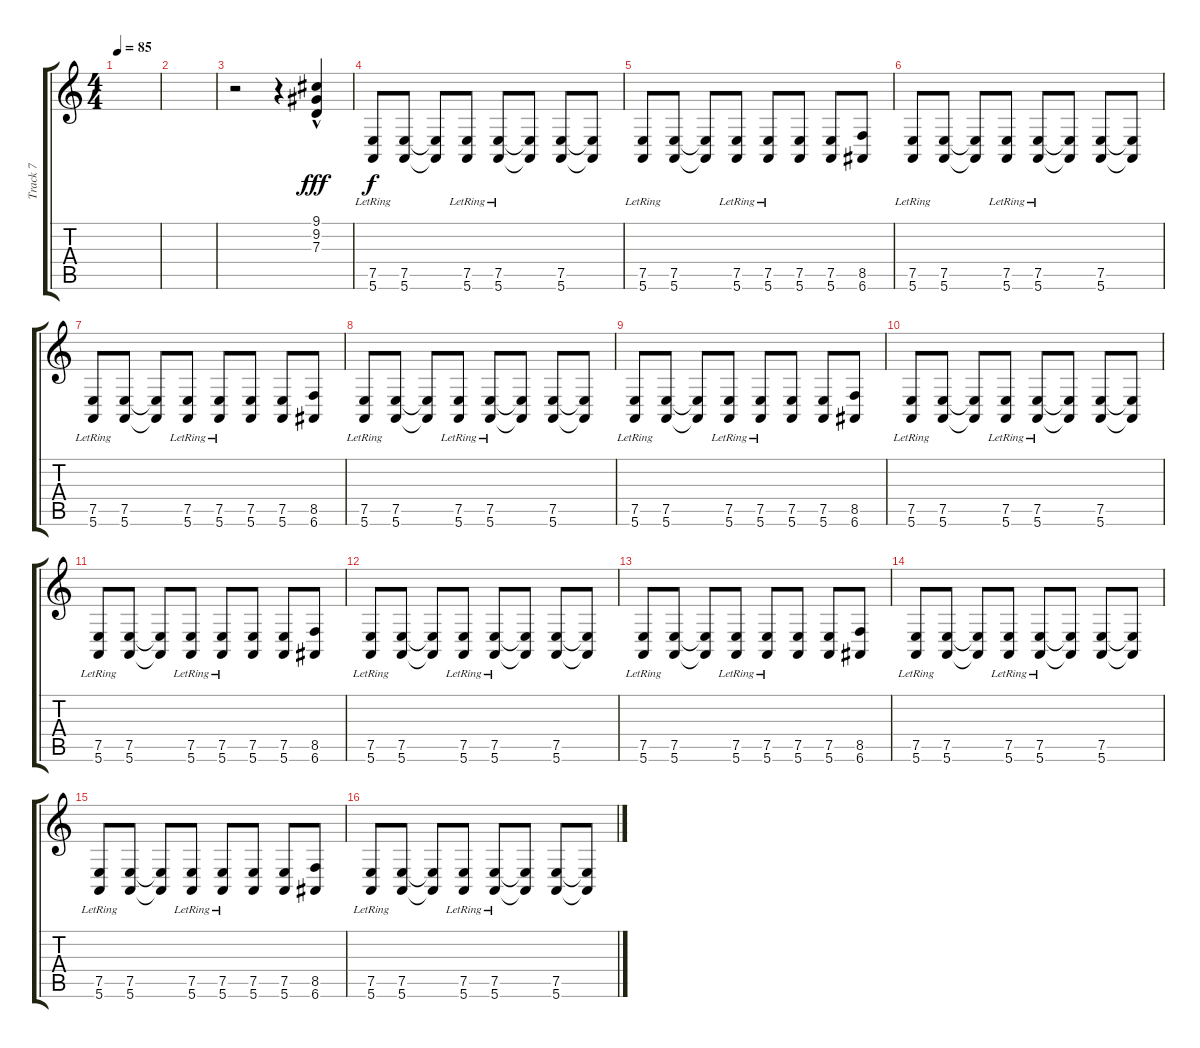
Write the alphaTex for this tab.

\track ("Track 7" "Track 7") {instrument lead4chiff}
\staff {score tabs}
\tuning (E4 B3 G3 D3 A2 E2) {hide}
\ts (4 4)
\tempo 85
\clef g2
\ks c
|
|
r.2 r.4 (9.1{hac} 9.2{hac} 7.3{hac}).4{dy fff instrument reversecymbal} |
(7.5 5.6{lr}).8{dy f instrument lead4chiff} (7.5 5.6).8 (7.5{t} 5.6{t}).8 (7.5 5.6{lr}).8 (7.5 5.6{lr}).8 (7.5{t} 5.6{t}).8 (7.5 5.6).8 (7.5{t} 5.6{t}).8 |
(7.5 5.6{lr}).8 (7.5 5.6).8 (7.5{t} 5.6{t}).8 (7.5 5.6{lr}).8 (7.5 5.6{lr}).8 (7.5 5.6).8 (7.5 5.6).8 (8.5 6.6).8 |
(7.5 5.6{lr}).8 (7.5 5.6).8 (7.5{t} 5.6{t}).8 (7.5 5.6{lr}).8 (7.5 5.6{lr}).8 (7.5{t} 5.6{t}).8 (7.5 5.6).8 (7.5{t} 5.6{t}).8 |
(7.5 5.6{lr}).8 (7.5 5.6).8 (7.5{t} 5.6{t}).8 (7.5 5.6{lr}).8 (7.5 5.6{lr}).8 (7.5 5.6).8 (7.5 5.6).8 (8.5 6.6).8 |
(7.5 5.6{lr}).8 (7.5 5.6).8 (7.5{t} 5.6{t}).8 (7.5 5.6{lr}).8 (7.5 5.6{lr}).8 (7.5{t} 5.6{t}).8 (7.5 5.6).8 (7.5{t} 5.6{t}).8 |
(7.5 5.6{lr}).8 (7.5 5.6).8 (7.5{t} 5.6{t}).8 (7.5 5.6{lr}).8 (7.5 5.6{lr}).8 (7.5 5.6).8 (7.5 5.6).8 (8.5 6.6).8 |
(7.5 5.6{lr}).8 (7.5 5.6).8 (7.5{t} 5.6{t}).8 (7.5 5.6{lr}).8 (7.5 5.6{lr}).8 (7.5{t} 5.6{t}).8 (7.5 5.6).8 (7.5{t} 5.6{t}).8 |
(7.5 5.6{lr}).8 (7.5 5.6).8 (7.5{t} 5.6{t}).8 (7.5 5.6{lr}).8 (7.5 5.6{lr}).8 (7.5 5.6).8 (7.5 5.6).8 (8.5 6.6).8 |
(7.5 5.6{lr}).8 (7.5 5.6).8 (7.5{t} 5.6{t}).8 (7.5 5.6{lr}).8 (7.5 5.6{lr}).8 (7.5{t} 5.6{t}).8 (7.5 5.6).8 (7.5{t} 5.6{t}).8 |
(7.5 5.6{lr}).8 (7.5 5.6).8 (7.5{t} 5.6{t}).8 (7.5 5.6{lr}).8 (7.5 5.6{lr}).8 (7.5 5.6).8 (7.5 5.6).8 (8.5 6.6).8 |
(7.5 5.6{lr}).8 (7.5 5.6).8 (7.5{t} 5.6{t}).8 (7.5 5.6{lr}).8 (7.5 5.6{lr}).8 (7.5{t} 5.6{t}).8 (7.5 5.6).8 (7.5{t} 5.6{t}).8 |
(7.5 5.6{lr}).8 (7.5 5.6).8 (7.5{t} 5.6{t}).8 (7.5 5.6{lr}).8 (7.5 5.6{lr}).8 (7.5 5.6).8 (7.5 5.6).8 (8.5 6.6).8 |
(7.5 5.6{lr}).8 (7.5 5.6).8 (7.5{t} 5.6{t}).8 (7.5 5.6{lr}).8 (7.5 5.6{lr}).8 (7.5{t} 5.6{t}).8 (7.5 5.6).8 (7.5{t} 5.6{t}).8
